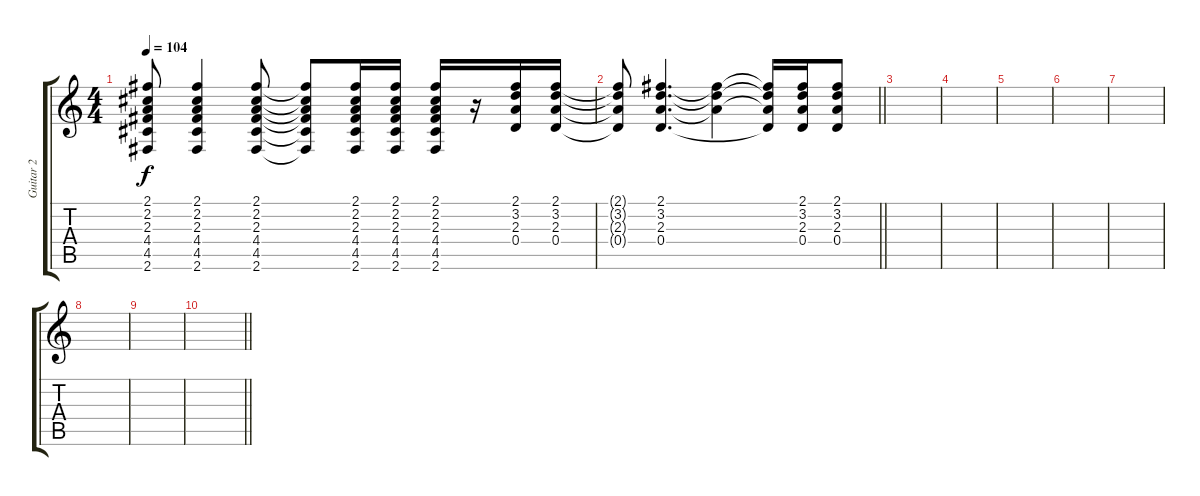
\track ("Guitar 2" "Guitar 2") {instrument distortionguitar}
\staff {score tabs}
\tuning (E4 B3 G3 D3 A2 E2) {hide}
\ts (4 4)
\tempo 104
\clef g2
\ks c
(2.1 2.2 2.3 4.4 4.5 2.6).8{dy f} (2.1 2.2 2.3 4.4 4.5 2.6).4 (2.1 2.2 2.3 4.4 4.5 2.6).8 (2.1{t} 2.2{t} 2.3{t} 4.4{t} 4.5{t} 2.6{t}).8 (2.1 2.2 2.3 4.4 4.5 2.6).16 (2.1 2.2 2.3 4.4 4.5 2.6).16 (2.1 2.2 2.3 4.4 4.5 2.6).16 r.16 (2.1 3.2 2.3 0.4).16 (2.1 3.2 2.3 0.4).16 |
\barLineRight lightlight
(2.1{t} 3.2{t} 2.3{t} 0.4{t}).8 (2.1 3.2 2.3 0.4).4{d} (2.1{t} 3.2{t} 2.3{t}).4 (2.1{t} 3.2{t} 2.3{t} 0.4{t}).16 (2.1 3.2 2.3 0.4).16 (2.1 3.2 2.3 0.4).8 |
|
|
|
|
|
|
|
\barLineRight lightlight
